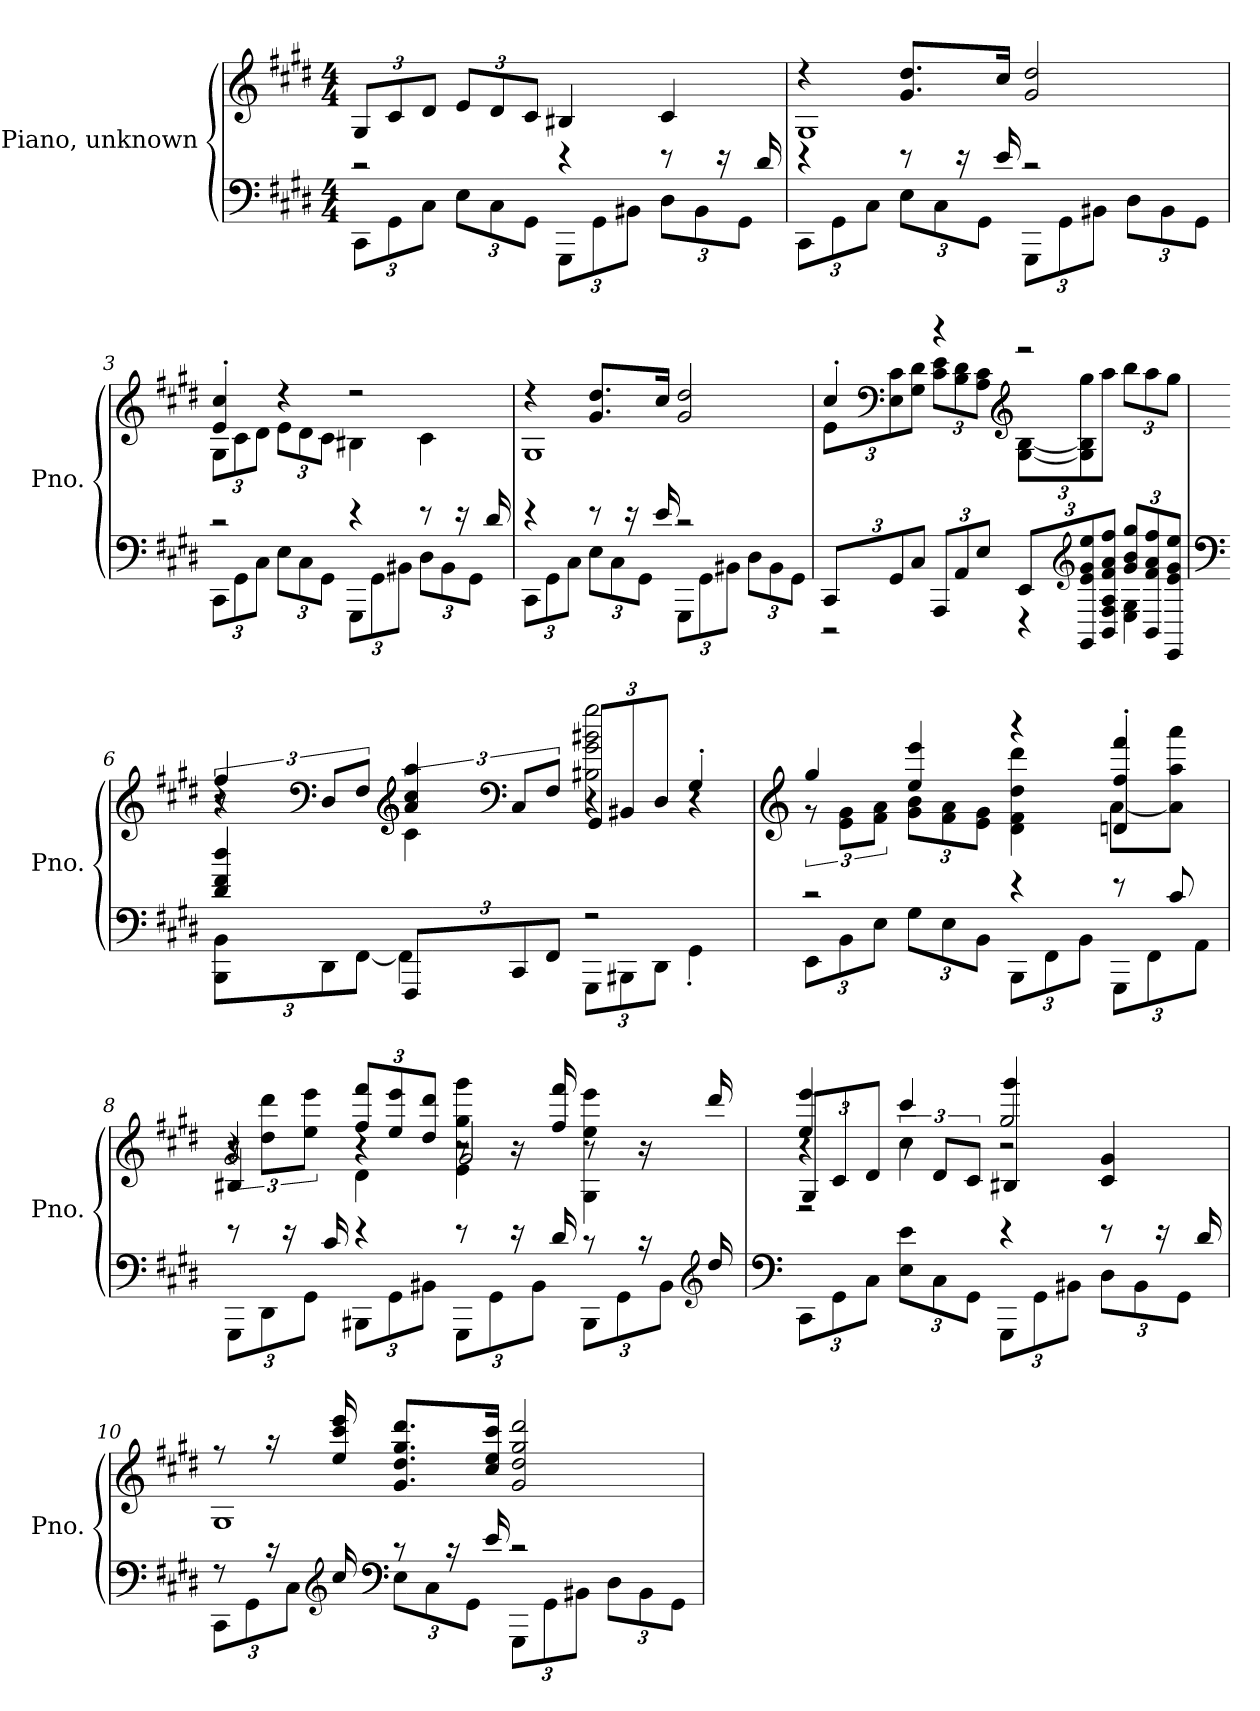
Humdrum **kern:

**kern	**kern
*part1	*part1
*staff2	*staff1
*I"Piano, unknown	*
*I'Pno.	*
*clefF4	*clefG2
*k[f#c#g#d#]	*k[f#c#g#d#]
*M4/4	*M4/4
*MM120	*MM120
=1	=1
*^	*
*	*Xbrackettup	*Xbrackettup
2r	12CC#\L	12G#/L
.	12GG#\	12c#/
.	12C#\J	12d#/J
.	12E\L	12e/L
.	12C#\	12d#/
.	12GG#\J	12c#/J
4r	12GGG#\L	4B#X/
.	12GG#\	.
.	12BB#X\J	.
8r	12D#\L	4c#/
.	12BB#\	.
16r	.	.
.	12GG#\J	.
16d#/	.	.
=2	=2	=2
*	*	*^
4r	12CC#\L	4r	1G#
.	12GG#\	.	.
.	12C#\J	.	.
8r	12E\L	8.g#/ 8.dd#/L	.
.	12C#\	.	.
16r	.	.	.
.	12GG#\J	.	.
16e/	.	16cc#/Jk	.
2r	12GGG#\L	2g#/ 2dd#/	.
.	12GG#\	.	.
.	12BB#X\J	.	.
.	12D#\L	.	.
.	12BB#\	.	.
.	12GG#\J	.	.
!!LO:LB:g=z	!!
=3	=3	=3	=3
2r	12CC#\L	4e/' 4cc#/'	12G#\L
.	12GG#\	.	12c#\
.	12C#\J	.	12d#\J
.	12E\L	4r	12e\L
.	12C#\	.	12d#\
.	12GG#\J	.	12c#\J
4r	12GGG#\L	2r	4B#X\
.	12GG#\	.	.
.	12BB#X\J	.	.
8r	12D#\L	.	4c#\
.	12BB#\	.	.
16r	.	.	.
.	12GG#\J	.	.
16d#/	.	.	.
=4	=4	=4	=4
4r	12CC#\L	4r	1G#
.	12GG#\	.	.
.	12C#\J	.	.
8r	12E\L	8.g#/ 8.dd#/L	.
.	12C#\	.	.
16r	.	.	.
.	12GG#\J	.	.
16e/	.	16cc#/Jk	.
2r	12GGG#\L	2g#/ 2dd#/	.
.	12GG#\	.	.
.	12BB#X\J	.	.
.	12D#\L	.	.
.	12BB#\	.	.
.	12GG#\J	.	.
!!LO:LB:g=z	!!
=5	=5	=5	=5
12CC#/L	2r	4cc#'/	12e\L
*	*	*clefF4	*
12GG#/	.	.	12E\ 12c#\
12C#/J	.	.	12G#\ 12d#\J
12AAA/L	.	4r	12c#\ 12e\L
12AA/	.	.	12B\ 12d#\
12E/J	.	.	12A\ 12c#\J
*	*	*clefG2	*
12EE/L	4r	2r	[12G#\ [12B\L
*clefG2	*	*	*
12GG#/ 12e/ 12g#/ 12ee/	.	.	12G#\] 12B\] 12gg#\
12BB/ 12F#/ 12A/ 12f#/ 12a/ 12ff#/J	.	.	12aa\J
12g#/ 12b/ 12gg#/L	4E\ 4G#\	.	12bb\L
12BB/ 12f#/ 12a/ 12ff#/	.	.	12aa\
12EE/ 12e/ 12g#/ 12ee/J	.	.	12gg#\J
*	*	*v	*v
=6	=6	=6
*clefF4	*	*
*	*	*^
*	*	*	*^
*	*	*	*	*brackettup
4d#/ 4f#/ 4dd#/	12BBB\ 12BB\L	4ff#/	4r	12r
*	*	*clefF4	*	*
.	12DD#\	.	.	12D#/L
.	[12FF#\J	.	.	12F#/J
*	*	*clefG2	*	*
12FFF#/L	4FF#\]	4a/ 4cc#/ 4aa/	4c#\	12r
*	*	*clefF4	*	*
12CC#/	.	.	.	12C#/L
12FF#/J	.	.	.	12F#/J
*	*	*	*	*Xbrackettup
2r	12GGG#\L	4r	2B#X\ 2g#\ 2b#X\ 2gg#\	12GG#/L
.	12BBB#X\	.	.	12BB#X/
.	12DD#\J	.	.	12D#/J
.	4GG#'\	4G#'/	.	4r
*	*	*v	*v	*v
!!LO:LB:g=z
=7	=7	=7
*	*	*clefG2
*	*	*^
*	*	*	*brackettup
2r	12EE\L	4gg#/	12r
.	12BB\	.	12e\ 12g#\L
.	12E\J	.	12f#\ 12a\J
*	*	*	*Xbrackettup
.	12G#\L	4ee/ 4eee/	12g#\ 12b\L
.	12E\	.	12f#\ 12a\
.	12BB\J	.	12e\ 12g#\J
4r	12BBB\L	4r	4d#\ 4f#\ 4dd#\ 4ddd#\
.	12FF#\	.	.
.	12BB\J	.	.
8r	12GGG#\L	4dn/' 4ff#/' 4fff#/'	[8a\L
.	12FF#\	.	.
8c#/	.	.	8a\] 8aa\ 8aaa\J
.	12AA\J	.	.
=8	=8	=8	=8
*	*	*	*brackettup
*	*	*^	*^
8r	12GGG#\L	4B#X/	12r	2g#/	4r
.	12DD#\	.	12dd#\ 12ddd#\L	.	.
16r	.	.	.	.	.
.	12GG#\J	.	12ee\ 12eee\J	.	.
16c#/	.	.	.	.	.
*	*	*Xbrackettup	*	*	*
4r	12BBB#X\L	12ff#/ 12fff#/L	4r	.	4d#\
.	12GG#\	12ee/ 12eee/	.	.	.
.	12BB#X\J	12dd#/ 12ddd#/J	.	.	.
8r	12GGG#\L	8r	4e\ 4gg#\ 4ggg#\	2g#/	2r
.	12GG#\	.	.	.	.
16r	.	16r	.	.	.
.	12BB#\J	.	.	.	.
16d#/	.	16ff#/ 16fff#/	.	.	.
8r	12BBB#\L	8r	4G#\ 4ee\ 4eee\	.	.
.	12GG#\	.	.	.	.
16r	.	16r	.	.	.
.	12BB#\J	.	.	.	.
*clefG2	*	*	*	*	*
16dd#/	.	16ddd#/	.	.	.
*	*	*v	*v	*v	*v
!!LO:LB:g=z
=9	=9	=9
*clefF4	*	*
*	*	*^
*	*	*	*^
2r	12CC#\L	4ee/ 4eee/	4r	12G#/L
.	12GG#\	.	.	12c#/
.	12C#\J	.	.	12d#/J
*	*	*	*	*brackettup
.	12E\ 12e\L	4ccc#/	4cc#\	12r
.	12C#\	.	.	12d#/L
.	12GG#\J	.	.	12c#/J
4r	12GGG#\L	2gg#/	2r	4B#X/ 4ggg#/
.	12GG#\	.	.	.
.	12BB#X\J	.	.	.
8r	12D#\L	.	.	4c#/ 4g#/
.	12BB#\	.	.	.
16r	.	.	.	.
.	12GG#\J	.	.	.
16d#/	.	.	.	.
*	*	*	*v	*v
=10	=10	=10	=10
8r	12CC#\L	8r	1G#
.	12GG#\	.	.
16r	.	16r	.
.	12C#\J	.	.
*clefG2	*	*	*
16cc#/	.	16ee/ 16ccc#/ 16eee/	.
*clefF4	*	*	*
8r	12E\L	8.g#/ 8.dd#/ 8.gg#/ 8.ddd#/L	.
.	12C#\	.	.
16r	.	.	.
.	12GG#\J	.	.
16e/	.	16cc#/ 16ee/ 16ccc#/Jk	.
2r	12GGG#\L	2g#/ 2dd#/ 2gg#/ 2ddd#/	.
.	12GG#\	.	.
.	12BB#X\J	.	.
.	12D#\L	.	.
.	12BB#\	.	.
.	12GG#\J	.	.
*v	*v	*	*
*	*v	*v
=	=
*-	*-
